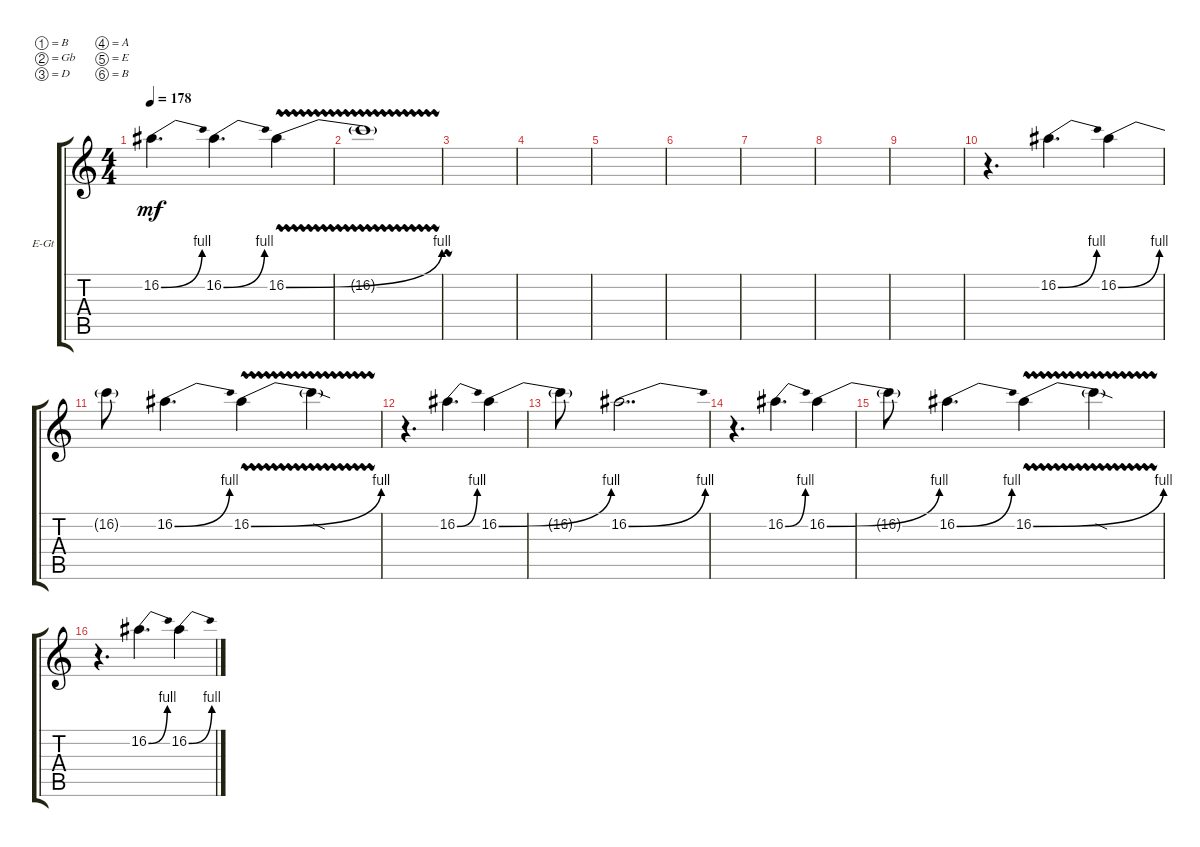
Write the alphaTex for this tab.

\bracketExtendMode groupsimilarinstruments
\firstSystemTrackNameOrientation horizontal
\otherSystemsTrackNameOrientation horizontal
\track ("Lead Guitar 1" "E-Gt") {instrument overdrivenguitar}
\staff {score tabs}
\tuning (B3 Gb3 D3 A2 E2 B1)
\ts (4 4)
\tempo 178
\clef g2
\ks c
16.2{be (bend 0 0 15 4)}.4{d dy mf instrument overdrivenguitar} 16.2{be (bend 0 0 15 4)}.4{d} 16.2{be (bend 0 0 5.3999999999999995 4) vw}.4 |
16.2{vw t}.1 |
|
|
|
|
|
|
|
r.4{d} 16.2{be (bend 0 0 15 4)}.4{d} 16.2{be (bend 0 0 15 4)}.4 |
16.2{t}.8 16.2{be (bend 0 0 15 4)}.4{d} 16.2{be (bend 0 0 15 4) vw}.4 16.2{sod t}.4 |
r.4{d} 16.2{be (bend 0 0 15 4)}.4{d} 16.2{be (bend 0 0 15 4)}.4 |
16.2{t}.8 16.2{be (bend 0 0 15 4)}.2{dd} |
r.4{d} 16.2{be (bend 0 0 15 4)}.4{d} 16.2{be (bend 0 0 15 4)}.4 |
16.2{t}.8 16.2{be (bend 0 0 15 4)}.4{d} 16.2{be (bend 0 0 15 4) vw}.4 16.2{sod t}.4 |
r.4{d} 16.2{be (bend 0 0 15 4)}.4{d} 16.2{be (bend 0 0 15 4)}.4
